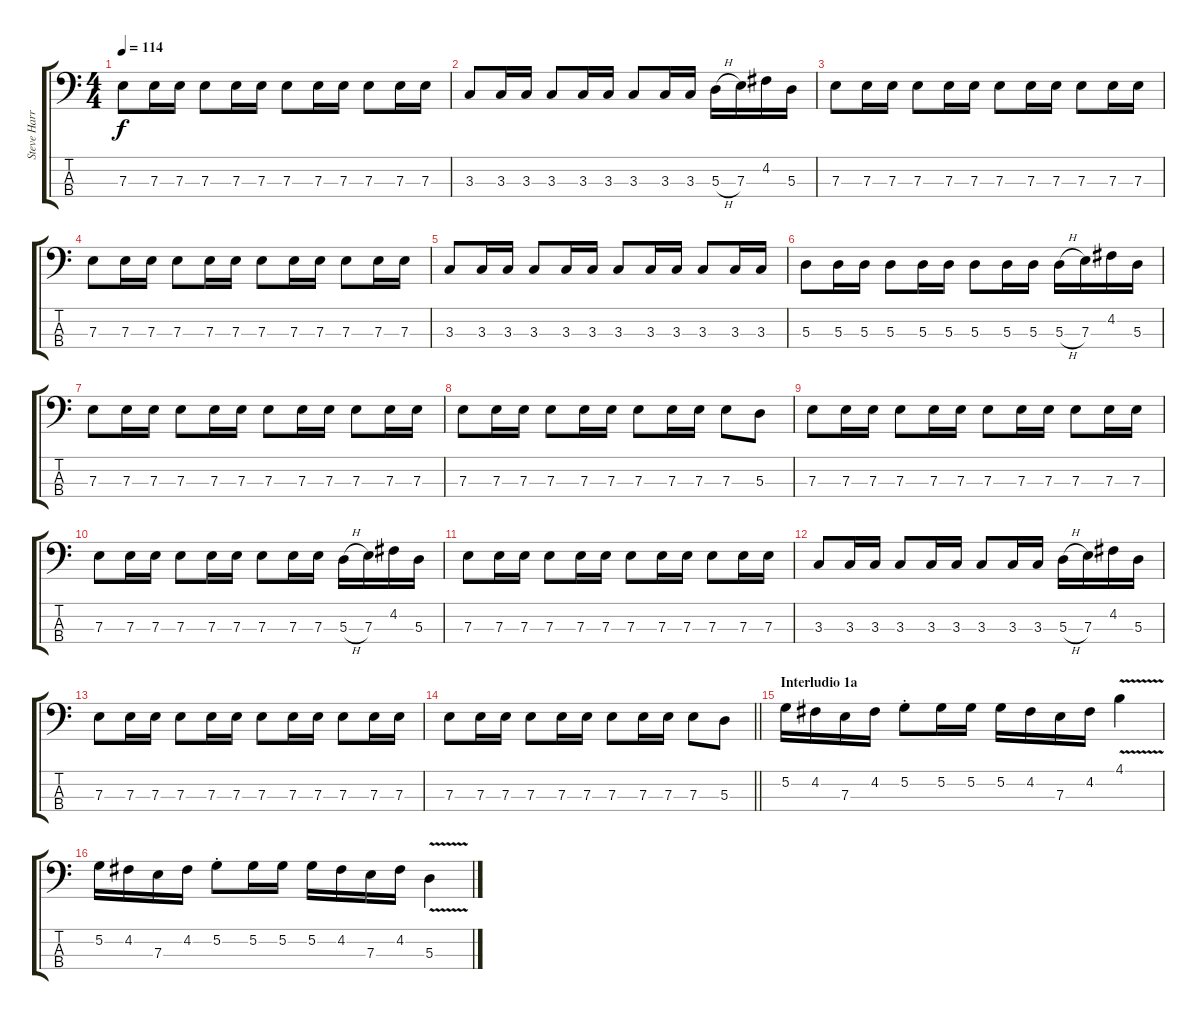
\track ("Steve Harris" "Steve Harr") {instrument electricbassfinger}
\staff {score tabs}
\tuning (G2 D2 A1 E1) {hide}
\ts (4 4)
\tempo 114
\clef f4
\ks c
7.3.8{dy f} 7.3.16 7.3.16 7.3.8 7.3.16 7.3.16 7.3.8 7.3.16 7.3.16 7.3.8 7.3.16 7.3.16 |
3.3.8 3.3.16 3.3.16 3.3.8 3.3.16 3.3.16 3.3.8 3.3.16 3.3.16 5.3{h}.16 7.3.16 4.2.16 5.3.16 |
7.3.8 7.3.16 7.3.16 7.3.8 7.3.16 7.3.16 7.3.8 7.3.16 7.3.16 7.3.8 7.3.16 7.3.16 |
7.3.8 7.3.16 7.3.16 7.3.8 7.3.16 7.3.16 7.3.8 7.3.16 7.3.16 7.3.8 7.3.16 7.3.16 |
3.3.8 3.3.16 3.3.16 3.3.8 3.3.16 3.3.16 3.3.8 3.3.16 3.3.16 3.3.8 3.3.16 3.3.16 |
5.3.8 5.3.16 5.3.16 5.3.8 5.3.16 5.3.16 5.3.8 5.3.16 5.3.16 5.3{h}.16 7.3.16 4.2.16 5.3.16 |
7.3.8 7.3.16 7.3.16 7.3.8 7.3.16 7.3.16 7.3.8 7.3.16 7.3.16 7.3.8 7.3.16 7.3.16 |
7.3.8 7.3.16 7.3.16 7.3.8 7.3.16 7.3.16 7.3.8 7.3.16 7.3.16 7.3.8 5.3.8 |
7.3.8 7.3.16 7.3.16 7.3.8 7.3.16 7.3.16 7.3.8 7.3.16 7.3.16 7.3.8 7.3.16 7.3.16 |
7.3.8 7.3.16 7.3.16 7.3.8 7.3.16 7.3.16 7.3.8 7.3.16 7.3.16 5.3{h}.16 7.3.16 4.2.16 5.3.16 |
7.3.8 7.3.16 7.3.16 7.3.8 7.3.16 7.3.16 7.3.8 7.3.16 7.3.16 7.3.8 7.3.16 7.3.16 |
3.3.8 3.3.16 3.3.16 3.3.8 3.3.16 3.3.16 3.3.8 3.3.16 3.3.16 5.3{h}.16 7.3.16 4.2.16 5.3.16 |
7.3.8 7.3.16 7.3.16 7.3.8 7.3.16 7.3.16 7.3.8 7.3.16 7.3.16 7.3.8 7.3.16 7.3.16 |
\barLineRight lightlight
7.3.8 7.3.16 7.3.16 7.3.8 7.3.16 7.3.16 7.3.8 7.3.16 7.3.16 7.3.8 5.3.8 |
\section ("" "Interludio 1a")
5.2.16 4.2.16 7.3.16 4.2.16 5.2{st}.8 5.2.16 5.2.16 5.2.16 4.2.16 7.3.16 4.2.16 4.1{v}.4 |
5.2.16 4.2.16 7.3.16 4.2.16 5.2{st}.8 5.2.16 5.2.16 5.2.16 4.2.16 7.3.16 4.2.16 5.3{v}.4
